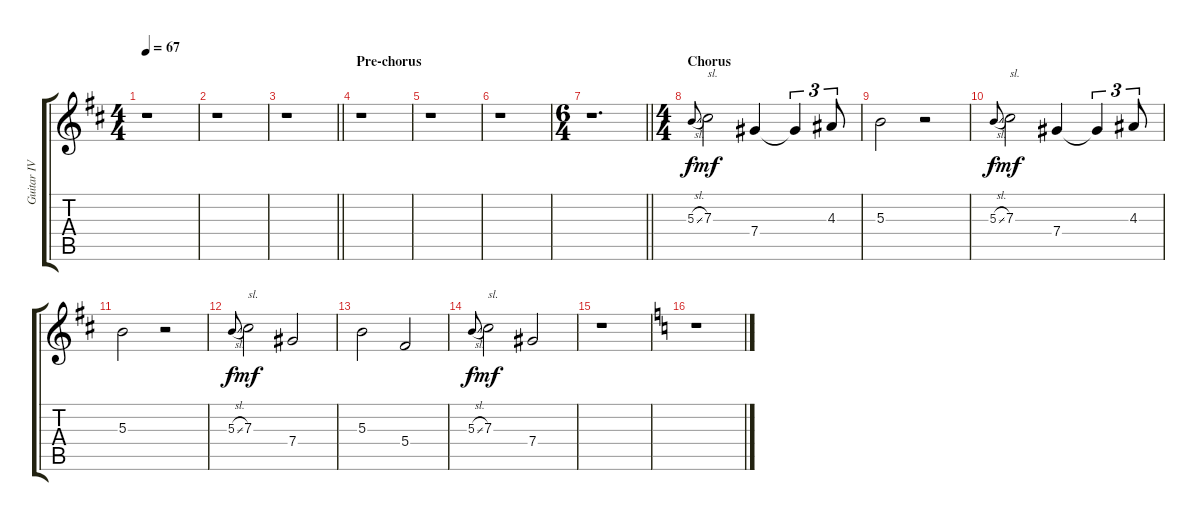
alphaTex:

\track ("Guitar IV" "Guitar IV") {instrument distortionguitar}
\staff {score tabs}
\tuning (Eb4 Bb3 Gb3 Db3 Ab2 Eb2) {hide}
\ts (4 4)
\tempo 67
\clef g2
\ks bminor
r.1{dy mf} |
r.1 |
\barLineRight lightlight
r.1 |
\section ("" "Pre-chorus")
\ks d
r.1 |
r.1 |
r.1 |
\ts (6 4)
\barLineRight lightlight
r.1{d} |
\ts (4 4)
\section ("" "Chorus")
5.3{sl}.8{gr onbeat dy f} 7.3.2{txt "sl." dy mf} 7.4.4 7.4{t}.4{tu (3 2)} 4.3.8{tu (3 2)} |
5.3.2 r.2 |
5.3{sl}.8{gr onbeat dy f} 7.3.2{txt "sl." dy mf} 7.4.4 7.4{t}.4{tu (3 2)} 4.3.8{tu (3 2)} |
5.3.2 r.2 |
5.3{sl}.8{gr onbeat dy f} 7.3.2{txt "sl." dy mf} 7.4.2 |
5.3.2 5.4.2 |
5.3{sl}.8{gr onbeat dy f} 7.3.2{txt "sl." dy mf} 7.4.2 |
r.1 |
\ks c
r.1
